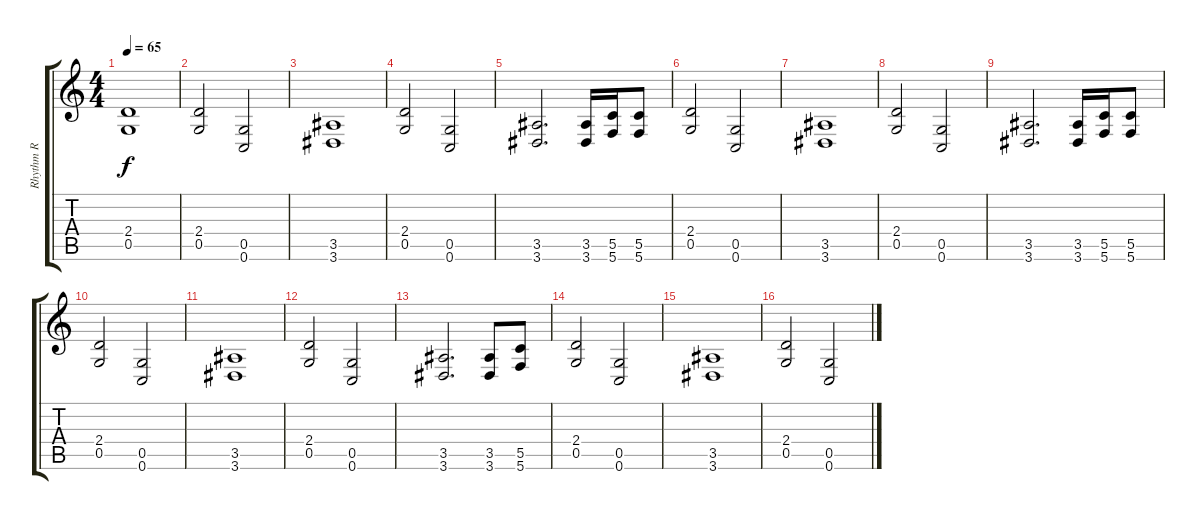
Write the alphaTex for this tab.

\track ("Rhythm R" "Rhythm R") {instrument distortionguitar}
\staff {score tabs}
\tuning (D4 A3 F3 C3 G2 C2) {hide}
\ts (4 4)
\tempo 65
\clef g2
\ks c
(2.4{t} 0.5{t}).1{dy f} |
(2.4 0.5).2 (0.5 0.6).2 |
(3.5 3.6).1 |
(2.4 0.5).2 (0.5 0.6).2 |
(3.5 3.6).2{d} (3.5 3.6).16 (5.5 5.6).16 (5.5 5.6).8 |
(2.4 0.5).2 (0.5 0.6).2 |
(3.5 3.6).1 |
(2.4 0.5).2 (0.5 0.6).2 |
(3.5 3.6).2{d} (3.5 3.6).16 (5.5 5.6).16 (5.5 5.6).8 |
(2.4 0.5).2 (0.5 0.6).2 |
(3.5 3.6).1 |
(2.4 0.5).2 (0.5 0.6).2 |
(3.5 3.6).2{d} (3.5 3.6).8 (5.5 5.6).8 |
(2.4 0.5).2 (0.5 0.6).2 |
(3.5 3.6).1 |
(2.4 0.5).2 (0.5 0.6).2
